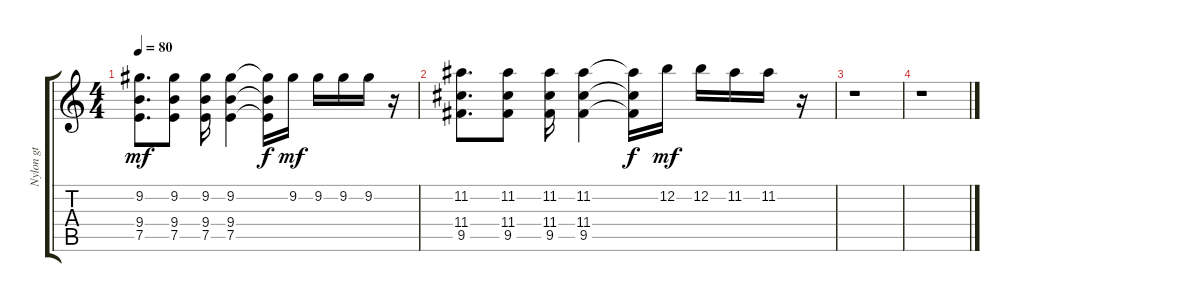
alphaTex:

\track ("Nylon gt" "Nylon gt") {instrument acousticguitarnylon}
\staff {score tabs}
\tuning (E4 B3 G3 D3 A2 E2) {hide}
\ts (4 4)
\tempo 80
\clef g2
\ks c
(9.2 9.4 7.5).8{d dy mf} (9.2 9.4 7.5).8 (9.2 9.4 7.5).16 (9.2 9.4 7.5).4 (9.2{t} 9.4{t} 7.5{t}).16{dy f} 9.2.16{dy mf} 9.2.16 9.2.16 9.2.16 r.16 |
(11.2 11.4 9.5).8{d} (11.2 11.4 9.5).8 (11.2 11.4 9.5).16 (11.2 11.4 9.5).4 (11.2{t} 11.4{t} 9.5{t}).16{dy f} 12.2.16{dy mf} 12.2.16 11.2.16 11.2.16 r.16 |
r.1 |
r.1
